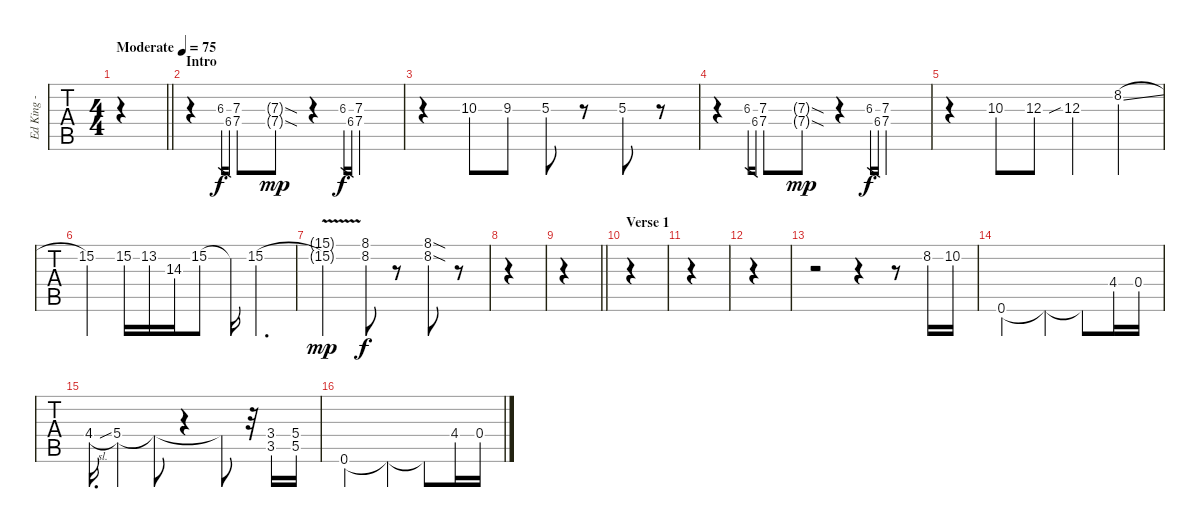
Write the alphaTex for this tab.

\track ("Ed King - Slide Guitar" "Ed King - ") {instrument overdrivenguitar}
\staff {tabs}
\tuning (E4 B3 G3 D3 A2 D2) {hide}
\ts (4 4)
\tempo (75 "Moderate")
\clef g2
\barLineRight lightlight
\ks c
|
\section ("" "Intro")
r.4 6.3.16{gr} 6.4.16{gr} (7.3 7.4).8 (7.3{sod g} 7.4{sod g}).8{dy mp} r.4 6.3.16{gr dy f} 6.4.16{gr} (7.3 7.4).4 |
r.4 10.3.8 9.3.8 5.3.8 r.8 5.3.8 r.8 |
r.4 6.3.16{gr} 6.4.16{gr} (7.3 7.4).8 (7.3{sod g} 7.4{sod g}).8{dy mp} r.4 6.3.16{gr dy f} 6.4.16{gr} (7.3 7.4).4 |
r.4 10.3.8 12.3.8 12.3{sib}.4 8.2{sl}.4 |
15.2.4 15.2.16 13.2.16 14.3.16 15.2.8 15.2{t}.16 15.2.4{d} |
(15.1{v g} 15.2{t}).2{dy mp} (8.1 8.2).8{dy f} r.8 (8.1{sod} 8.2{sod}).8 r.8 |
|
\barLineRight lightlight
|
\section ("" "Verse 1")
|
|
|
r.2 r.4 r.8 8.2.16 10.2.16 |
0.6.2 0.6{t}.4 0.6{t}.8 4.4.16 0.4.16 |
4.4{sl}.16{d} 5.4.4 5.4{t}.8 r.4 5.4{t}.8 r.32 (3.4 3.5).16 (5.4 5.5).16 |
0.6.2 0.6{t}.4 0.6{t}.8 4.4.16 0.4.16
